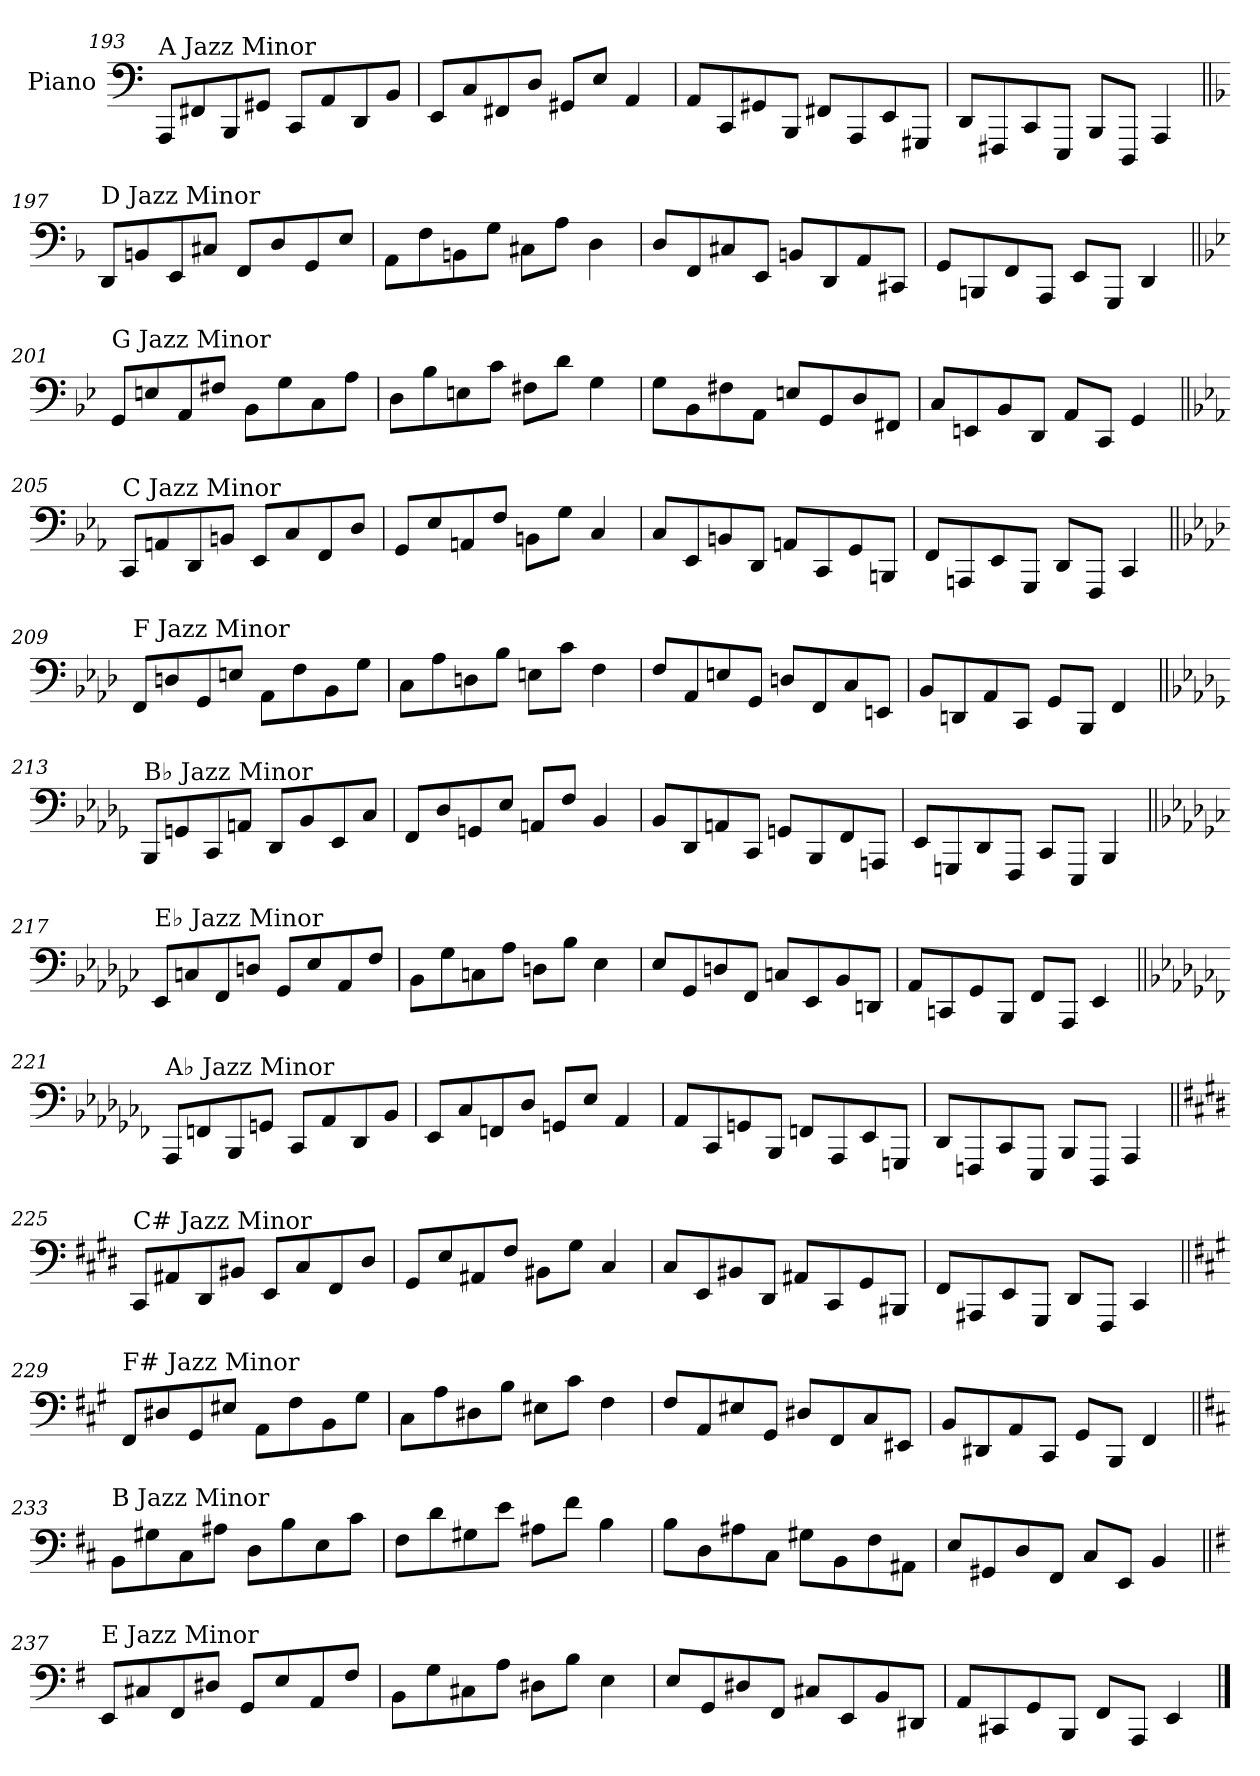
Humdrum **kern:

**kern
*part1
*staff1
*I"Piano
*I'Pno.
!!LO:PB:g=z
*clefF4
*k[]
=193
!LO:TX:a:t=A Jazz Minor
8AAA/L
8FF#X/
8BBB/
8GG#X/J
8CC/L
8AA/
8DD/
8BB/J
=194
8EE/L
8C/
8FF#X/
8D/J
8GG#X/L
8E/J
4AA/
=195
8AA/L
8CC/
8GG#X/
8BBB/J
8FF#X/L
8AAA/
8EE/
8GGG#X/J
=196
8DD/L
8FFF#X/
8CC/
8EEE/J
8BBB/L
8DDD/J
4AAA/
!!LO:LB:g=z
=197||
*k[b-]
!LO:TX:a:t=D Jazz Minor
8DD/L
8BBn/
8EE/
8C#X/J
8FF/L
8D/
8GG/
8E/J
=198
8AA\L
8F\
8BBn\
8G\J
8C#X\L
8A\J
4D\
=199
8D/L
8FF/
8C#X/
8EE/J
8BBn/L
8DD/
8AA/
8CC#X/J
=200
8GG/L
8BBBn/
8FF/
8AAA/J
8EE/L
8GGG/J
4DD/
!!LO:LB:g=z
=201||
*k[b-e-]
!LO:TX:a:t=G Jazz Minor
8GG/L
8En/
8AA/
8F#X/J
8BB-\L
8G\
8C\
8A\J
=202
8D\L
8B-\
8En\
8c\J
8F#X\L
8d\J
4G\
=203
8G\L
8BB-\
8F#X\
8AA\J
8En/L
8GG/
8D/
8FF#X/J
=204
8C/L
8EEn/
8BB-/
8DD/J
8AA/L
8CC/J
4GG/
!!LO:LB:g=z
=205||
*k[b-e-a-]
!LO:TX:a:t=C Jazz Minor
8CC/L
8AAn/
8DD/
8BBn/J
8EE-/L
8C/
8FF/
8D/J
=206
8GG/L
8E-/
8AAn/
8F/J
8BBn\L
8G\J
4C/
=207
8C/L
8EE-/
8BBn/
8DD/J
8AAn/L
8CC/
8GG/
8BBBn/J
=208
8FF/L
8AAAn/
8EE-/
8GGG/J
8DD/L
8FFF/J
4CC/
!!LO:LB:g=z
=209||
*k[b-e-a-d-]
!LO:TX:a:t=F Jazz Minor
8FF/L
8Dn/
8GG/
8En/J
8AA-\L
8F\
8BB-\
8G\J
=210
8C\L
8A-\
8Dn\
8B-\J
8En\L
8c\J
4F\
=211
8F/L
8AA-/
8En/
8GG/J
8Dn/L
8FF/
8C/
8EEn/J
=212
8BB-/L
8DDn/
8AA-/
8CC/J
8GG/L
8BBB-/J
4FF/
!!LO:LB:g=z
=213||
*k[b-e-a-d-g-]
!LO:TX:a:t=B♭ Jazz Minor
8BBB-/L
8GGn/
8CC/
8AAn/J
8DD-/L
8BB-/
8EE-/
8C/J
=214
8FF/L
8D-/
8GGn/
8E-/J
8AAn/L
8F/J
4BB-/
=215
8BB-/L
8DD-/
8AAn/
8CC/J
8GGn/L
8BBB-/
8FF/
8AAAn/J
=216
8EE-/L
8GGGn/
8DD-/
8FFF/J
8CC/L
8EEE-/J
4BBB-/
!!LO:PB:g=z
=217||
*k[b-e-a-d-g-c-]
!LO:TX:a:t=E♭ Jazz Minor
8EE-/L
8Cn/
8FF/
8Dn/J
8GG-/L
8E-/
8AA-/
8F/J
=218
8BB-\L
8G-\
8Cn\
8A-\J
8Dn\L
8B-\J
4E-\
=219
8E-/L
8GG-/
8Dn/
8FF/J
8Cn/L
8EE-/
8BB-/
8DDn/J
=220
8AA-/L
8CCn/
8GG-/
8BBB-/J
8FF/L
8AAA-/J
4EE-/
!!LO:LB:g=z
=221||
*k[b-e-a-d-g-c-f-]
!LO:TX:a:t=A♭ Jazz Minor
8AAA-/L
8FFn/
8BBB-/
8GGn/J
8CC-/L
8AA-/
8DD-/
8BB-/J
=222
8EE-/L
8C-/
8FFn/
8D-/J
8GGn/L
8E-/J
4AA-/
=223
8AA-/L
8CC-/
8GGn/
8BBB-/J
8FFn/L
8AAA-/
8EE-/
8GGGn/J
=224
8DD-/L
8FFFn/
8CC-/
8EEE-/J
8BBB-/L
8DDD-/J
4AAA-/
!!LO:LB:g=z
=225||
*k[f#c#g#d#]
!LO:TX:a:t=C# Jazz Minor
8CC#/L
8AA#X/
8DD#/
8BB#X/J
8EE/L
8C#/
8FF#/
8D#/J
=226
8GG#/L
8E/
8AA#X/
8F#/J
8BB#X\L
8G#\J
4C#/
=227
8C#/L
8EE/
8BB#X/
8DD#/J
8AA#X/L
8CC#/
8GG#/
8BBB#X/J
=228
8FF#/L
8AAA#X/
8EE/
8GGG#/J
8DD#/L
8FFF#/J
4CC#/
!!LO:LB:g=z
=229||
*k[f#c#g#]
!LO:TX:a:t=F# Jazz Minor
8FF#/L
8D#X/
8GG#/
8E#X/J
8AA\L
8F#\
8BB\
8G#\J
=230
8C#\L
8A\
8D#X\
8B\J
8E#X\L
8c#\J
4F#\
=231
8F#/L
8AA/
8E#X/
8GG#/J
8D#X/L
8FF#/
8C#/
8EE#X/J
=232
8BB/L
8DD#X/
8AA/
8CC#/J
8GG#/L
8BBB/J
4FF#/
!!LO:LB:g=z
=233||
*k[f#c#]
!LO:TX:a:t=B Jazz Minor
8BB\L
8G#X\
8C#\
8A#X\J
8D\L
8B\
8E\
8c#\J
=234
8F#\L
8d\
8G#X\
8e\J
8A#X\L
8f#\J
4B\
=235
8B\L
8D\
8A#X\
8C#\J
8G#X\L
8BB\
8F#\
8AA#X\J
=236
8E/L
8GG#X/
8D/
8FF#/J
8C#/L
8EE/J
4BB/
!!LO:LB:g=z
=237||
*k[f#]
!LO:TX:a:t=E Jazz Minor
8EE/L
8C#X/
8FF#/
8D#X/J
8GG/L
8E/
8AA/
8F#/J
=238
8BB\L
8G\
8C#X\
8A\J
8D#X\L
8B\J
4E\
=239
8E/L
8GG/
8D#X/
8FF#/J
8C#X/L
8EE/
8BB/
8DD#X/J
=240
8AA/L
8CC#X/
8GG/
8BBB/J
8FF#/L
8AAA/J
4EE/
==
*-
